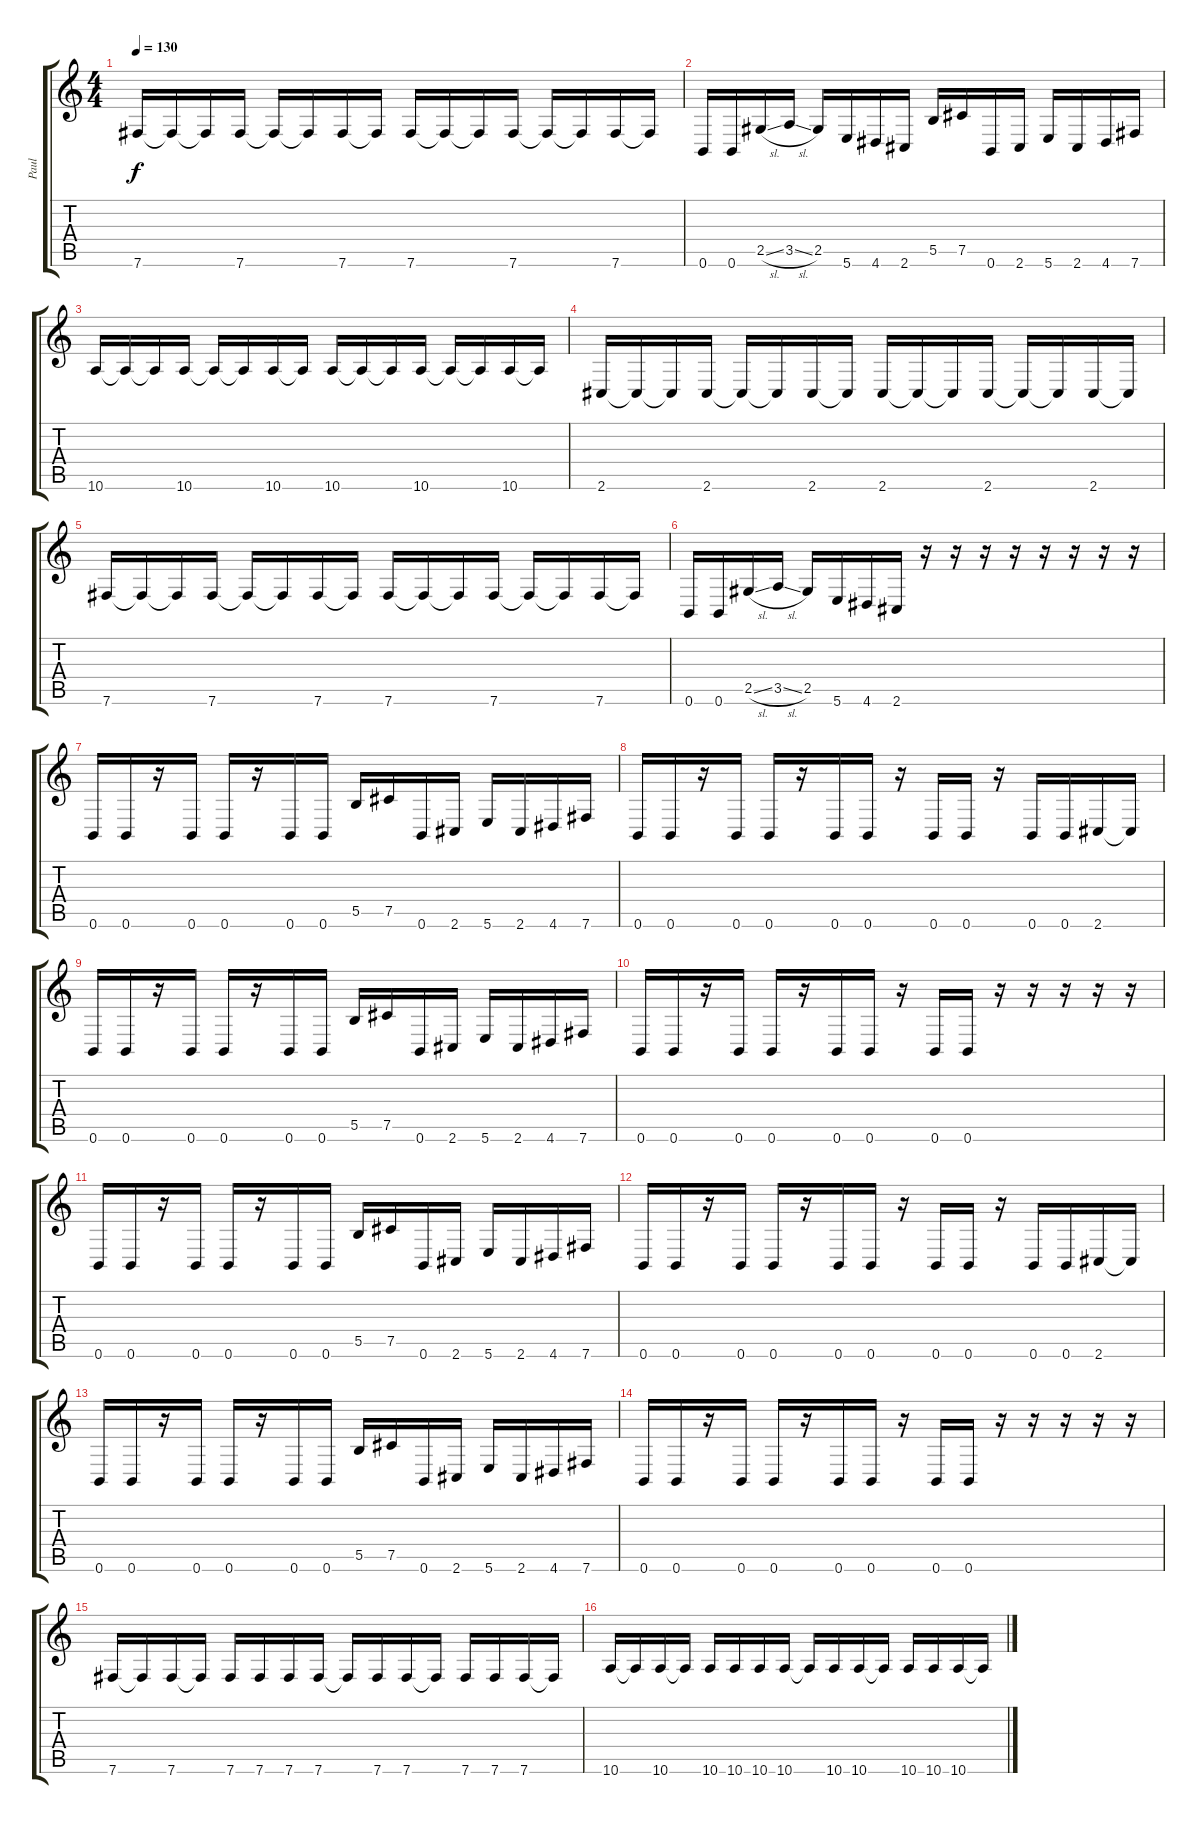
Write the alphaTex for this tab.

\track ("Paul" "Paul") {instrument electricbassfinger}
\staff {score tabs}
\tuning (Db4 Ab3 E3 B2 Gb2 B1) {hide}
\ts (4 4)
\tempo 130
\clef g2
\ks c
7.6.16{dy f} 7.6{t}.16 7.6{t}.16 7.6.16 7.6{t}.16 7.6{t}.16 7.6.16 7.6{t}.16 7.6.16 7.6{t}.16 7.6{t}.16 7.6.16 7.6{t}.16 7.6{t}.16 7.6.16 7.6{t}.16 |
0.6.16 0.6.16 2.5{sl}.16 3.5{sl}.16 2.5.16 5.6.16 4.6.16 2.6.16 5.5.16 7.5.16 0.6.16 2.6.16 5.6.16 2.6.16 4.6.16 7.6.16 |
10.6.16 10.6{t}.16 10.6{t}.16 10.6.16 10.6{t}.16 10.6{t}.16 10.6.16 10.6{t}.16 10.6.16 10.6{t}.16 10.6{t}.16 10.6.16 10.6{t}.16 10.6{t}.16 10.6.16 10.6{t}.16 |
2.6.16 2.6{t}.16 2.6{t}.16 2.6.16 2.6{t}.16 2.6{t}.16 2.6.16 2.6{t}.16 2.6.16 2.6{t}.16 2.6{t}.16 2.6.16 2.6{t}.16 2.6{t}.16 2.6.16 2.6{t}.16 |
7.6.16 7.6{t}.16 7.6{t}.16 7.6.16 7.6{t}.16 7.6{t}.16 7.6.16 7.6{t}.16 7.6.16 7.6{t}.16 7.6{t}.16 7.6.16 7.6{t}.16 7.6{t}.16 7.6.16 7.6{t}.16 |
0.6.16 0.6.16 2.5{sl}.16 3.5{sl}.16 2.5.16 5.6.16 4.6.16 2.6.16 r.16 r.16 r.16 r.16 r.16 r.16 r.16 r.16 |
0.6.16 0.6.16 r.16 0.6.16 0.6.16 r.16 0.6.16 0.6.16 5.5.16 7.5.16 0.6.16 2.6.16 5.6.16 2.6.16 4.6.16 7.6.16 |
0.6.16 0.6.16 r.16 0.6.16 0.6.16 r.16 0.6.16 0.6.16 r.16 0.6.16 0.6.16 r.16 0.6.16 0.6.16 2.6.16 2.6{t}.16 |
0.6.16 0.6.16 r.16 0.6.16 0.6.16 r.16 0.6.16 0.6.16 5.5.16 7.5.16 0.6.16 2.6.16 5.6.16 2.6.16 4.6.16 7.6.16 |
0.6.16 0.6.16 r.16 0.6.16 0.6.16 r.16 0.6.16 0.6.16 r.16 0.6.16 0.6.16 r.16 r.16 r.16 r.16 r.16 |
0.6.16 0.6.16 r.16 0.6.16 0.6.16 r.16 0.6.16 0.6.16 5.5.16 7.5.16 0.6.16 2.6.16 5.6.16 2.6.16 4.6.16 7.6.16 |
0.6.16 0.6.16 r.16 0.6.16 0.6.16 r.16 0.6.16 0.6.16 r.16 0.6.16 0.6.16 r.16 0.6.16 0.6.16 2.6.16 2.6{t}.16 |
0.6.16 0.6.16 r.16 0.6.16 0.6.16 r.16 0.6.16 0.6.16 5.5.16 7.5.16 0.6.16 2.6.16 5.6.16 2.6.16 4.6.16 7.6.16 |
0.6.16 0.6.16 r.16 0.6.16 0.6.16 r.16 0.6.16 0.6.16 r.16 0.6.16 0.6.16 r.16 r.16 r.16 r.16 r.16 |
7.6.16 7.6{t}.16 7.6.16 7.6{t}.16 7.6.16 7.6.16 7.6.16 7.6.16 7.6{t}.16 7.6.16 7.6.16 7.6{t}.16 7.6.16 7.6.16 7.6.16 7.6{t}.16 |
10.6.16 10.6{t}.16 10.6.16 10.6{t}.16 10.6.16 10.6.16 10.6.16 10.6.16 10.6{t}.16 10.6.16 10.6.16 10.6{t}.16 10.6.16 10.6.16 10.6.16 10.6{t}.16
